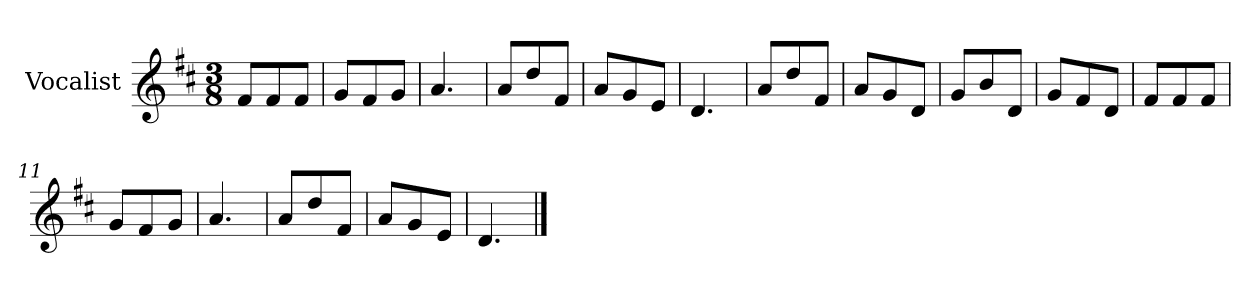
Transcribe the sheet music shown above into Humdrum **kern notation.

**kern
*part1
*staff1
*I"Vocalist
*k[f#c#]
*D:
*M3/8
=
8f#L
8f#
8f#J
=1
8gL
8f#
8gJ
=2
4.a
=3
8aL
8dd
8f#J
=4
8aL
8g
8eJ
=5
4.d
=6
8aL
8dd
8f#J
=7
8aL
8g
8dJ
=8
8gL
8b
8dJ
=9
8gL
8f#
8dJ
=10
8f#L
8f#
8f#J
=11
8gL
8f#
8gJ
=12
4.a
=13
8aL
8dd
8f#J
=14
8aL
8g
8eJ
=15
4.d
==
*-
